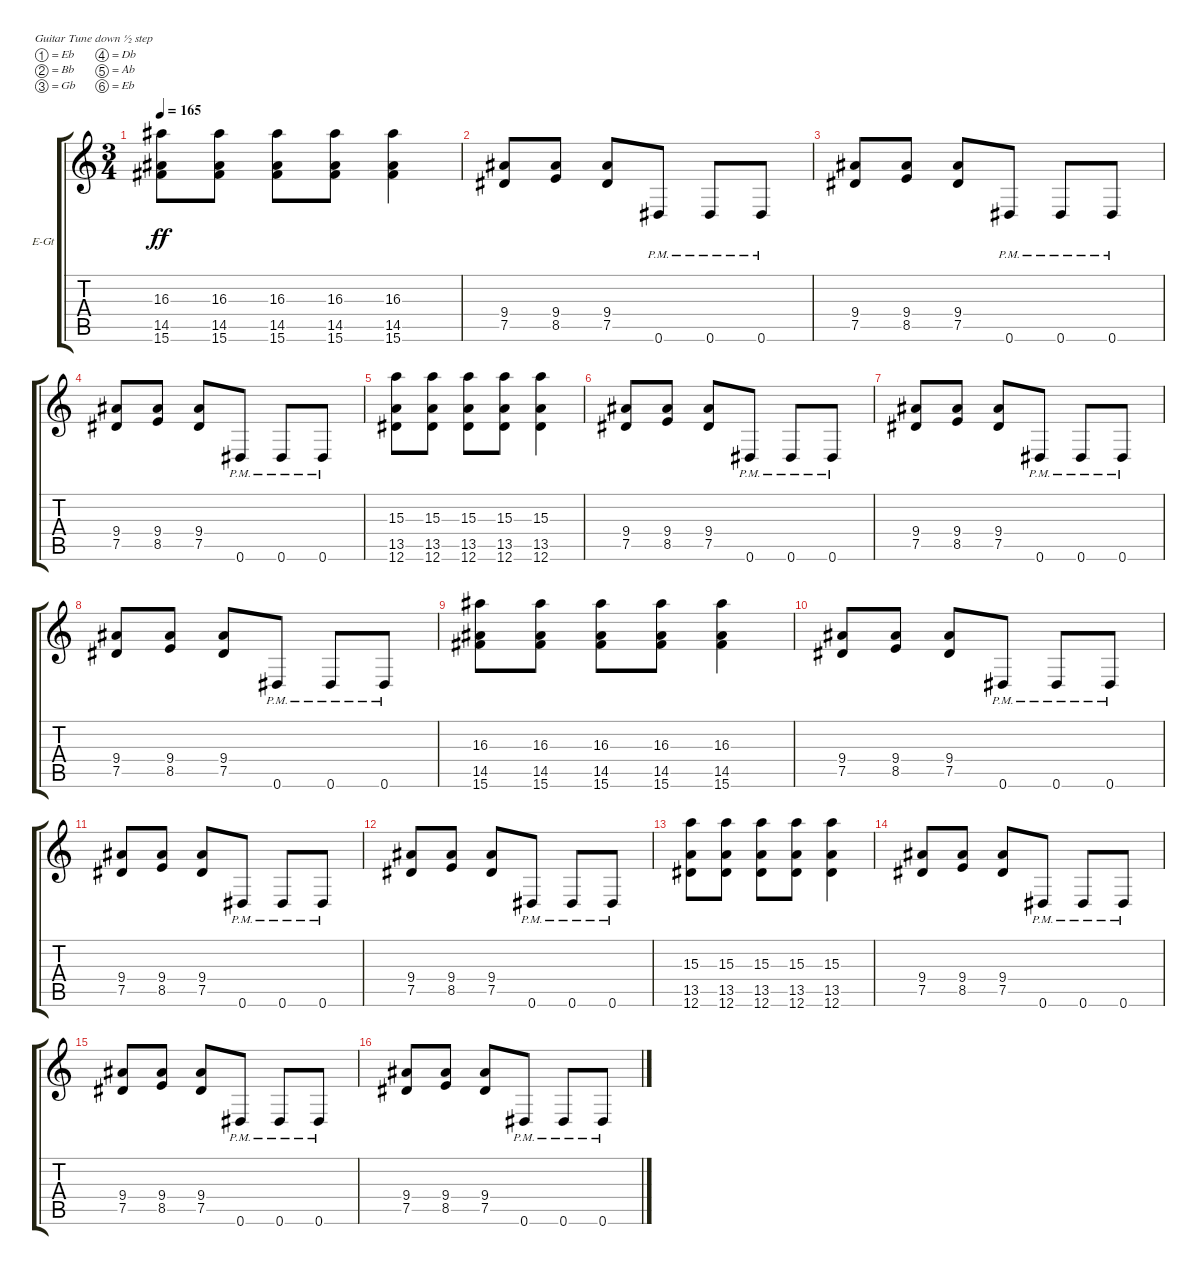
\bracketExtendMode groupsimilarinstruments
\firstSystemTrackNameOrientation horizontal
\otherSystemsTrackNameOrientation horizontal
\track ("Electric Guitar 2" "E-Gt") {instrument distortionguitar}
\staff {score tabs}
\tuning (Eb4 Bb3 Gb3 Db3 Ab2 Eb2)
\ts (3 4)
\tempo 165
\clef g2
\ks c
(14.5 16.3 15.6).8{dy ff} (14.5 16.3 15.6).8 (14.5 16.3 15.6).8 (14.5 16.3 15.6).8 (14.5 16.3 15.6).4 |
(7.5 9.4).8 (8.5 9.4).8 (7.5 9.4).8 0.6{pm}.8 0.6{pm}.8 0.6{pm}.8 |
(7.5 9.4).8 (8.5 9.4).8 (7.5 9.4).8 0.6{pm}.8 0.6{pm}.8 0.6{pm}.8 |
(7.5 9.4).8 (8.5 9.4).8 (7.5 9.4).8 0.6{pm}.8 0.6{pm}.8 0.6{pm}.8 |
(13.5 15.3 12.6).8 (13.5 15.3 12.6).8 (13.5 15.3 12.6).8 (13.5 15.3 12.6).8 (13.5 15.3 12.6).4 |
(7.5 9.4).8 (8.5 9.4).8 (7.5 9.4).8 0.6{pm}.8 0.6{pm}.8 0.6{pm}.8 |
(7.5 9.4).8 (8.5 9.4).8 (7.5 9.4).8 0.6{pm}.8 0.6{pm}.8 0.6{pm}.8 |
(7.5 9.4).8 (8.5 9.4).8 (7.5 9.4).8 0.6{pm}.8 0.6{pm}.8 0.6{pm}.8 |
(14.5 16.3 15.6).8 (14.5 16.3 15.6).8 (14.5 16.3 15.6).8 (14.5 16.3 15.6).8 (14.5 16.3 15.6).4 |
(7.5 9.4).8 (8.5 9.4).8 (7.5 9.4).8 0.6{pm}.8 0.6{pm}.8 0.6{pm}.8 |
(7.5 9.4).8 (8.5 9.4).8 (7.5 9.4).8 0.6{pm}.8 0.6{pm}.8 0.6{pm}.8 |
(7.5 9.4).8 (8.5 9.4).8 (7.5 9.4).8 0.6{pm}.8 0.6{pm}.8 0.6{pm}.8 |
(13.5 15.3 12.6).8 (13.5 15.3 12.6).8 (13.5 15.3 12.6).8 (13.5 15.3 12.6).8 (13.5 15.3 12.6).4 |
(7.5 9.4).8 (8.5 9.4).8 (7.5 9.4).8 0.6{pm}.8 0.6{pm}.8 0.6{pm}.8 |
(7.5 9.4).8 (8.5 9.4).8 (7.5 9.4).8 0.6{pm}.8 0.6{pm}.8 0.6{pm}.8 |
(7.5 9.4).8 (8.5 9.4).8 (7.5 9.4).8 0.6{pm}.8 0.6{pm}.8 0.6{pm}.8
